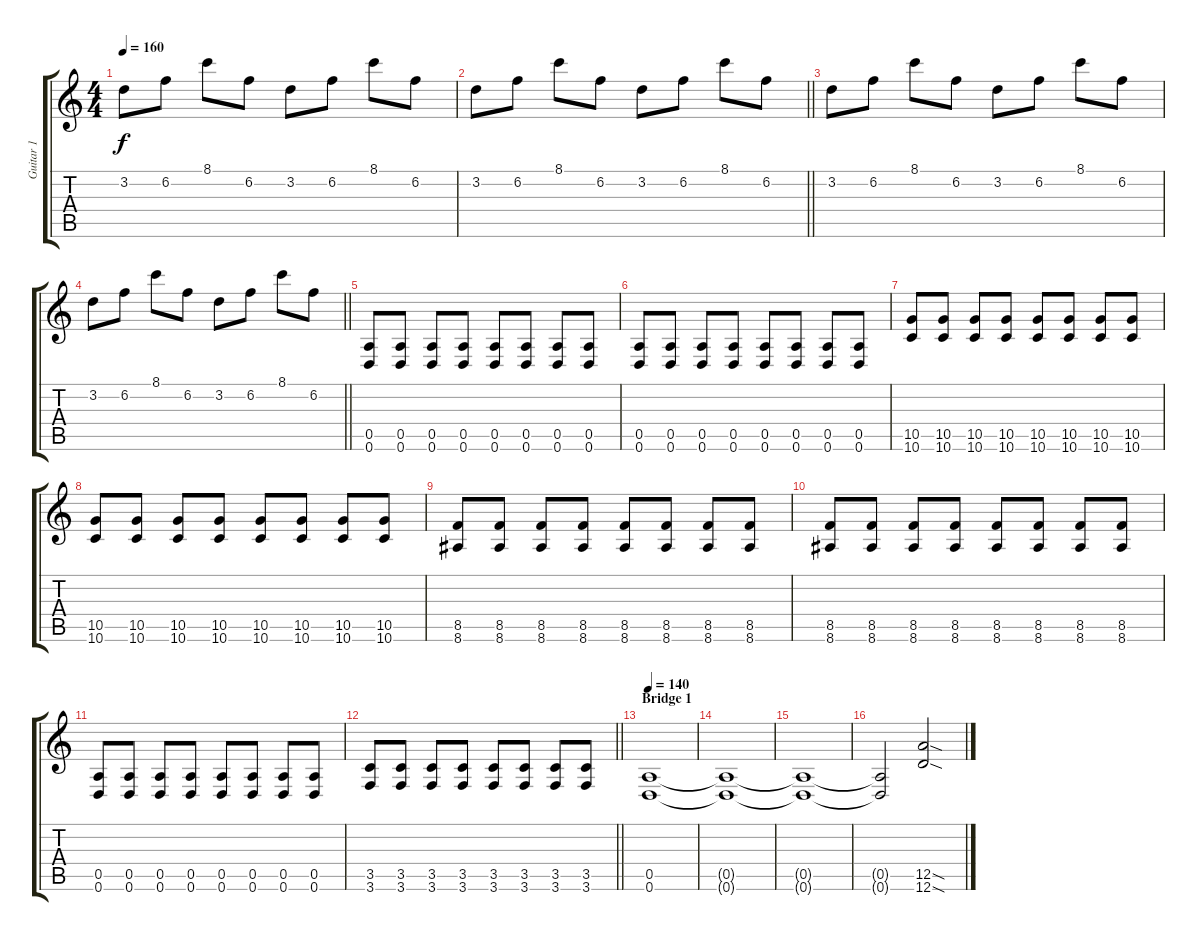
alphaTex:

\track ("Guitar 1" "Guitar 1") {instrument distortionguitar}
\staff {score tabs}
\tuning (E4 B3 G3 D3 A2 D2) {hide}
\ts (4 4)
\tempo 160
\clef g2
\ks c
3.2.8{dy f} 6.2.8 8.1.8 6.2.8 3.2.8 6.2.8 8.1.8 6.2.8 |
\barLineRight lightlight
3.2.8 6.2.8 8.1.8 6.2.8 3.2.8 6.2.8 8.1.8 6.2.8 |
3.2.8 6.2.8 8.1.8 6.2.8 3.2.8 6.2.8 8.1.8 6.2.8 |
\barLineRight lightlight
3.2.8 6.2.8 8.1.8 6.2.8 3.2.8 6.2.8 8.1.8 6.2.8 |
\section ("" "")
(0.5 0.6).8 (0.5 0.6).8 (0.5 0.6).8 (0.5 0.6).8 (0.5 0.6).8 (0.5 0.6).8 (0.5 0.6).8 (0.5 0.6).8 |
(0.5 0.6).8 (0.5 0.6).8 (0.5 0.6).8 (0.5 0.6).8 (0.5 0.6).8 (0.5 0.6).8 (0.5 0.6).8 (0.5 0.6).8 |
(10.5 10.6).8 (10.5 10.6).8 (10.5 10.6).8 (10.5 10.6).8 (10.5 10.6).8 (10.5 10.6).8 (10.5 10.6).8 (10.5 10.6).8 |
(10.5 10.6).8 (10.5 10.6).8 (10.5 10.6).8 (10.5 10.6).8 (10.5 10.6).8 (10.5 10.6).8 (10.5 10.6).8 (10.5 10.6).8 |
(8.5 8.6).8 (8.5 8.6).8 (8.5 8.6).8 (8.5 8.6).8 (8.5 8.6).8 (8.5 8.6).8 (8.5 8.6).8 (8.5 8.6).8 |
(8.5 8.6).8 (8.5 8.6).8 (8.5 8.6).8 (8.5 8.6).8 (8.5 8.6).8 (8.5 8.6).8 (8.5 8.6).8 (8.5 8.6).8 |
(0.5 0.6).8 (0.5 0.6).8 (0.5 0.6).8 (0.5 0.6).8 (0.5 0.6).8 (0.5 0.6).8 (0.5 0.6).8 (0.5 0.6).8 |
\barLineRight lightlight
(3.5 3.6).8 (3.5 3.6).8 (3.5 3.6).8 (3.5 3.6).8 (3.5 3.6).8 (3.5 3.6).8 (3.5 3.6).8 (3.5 3.6).8 |
\section ("" "Bridge 1")
\tempo 140
(0.5 0.6).1 |
(0.5{t} 0.6{t}).1 |
(0.5{t} 0.6{t}).1 |
(0.5{t} 0.6{t}).2 (12.5{sod} 12.6{sod}).2
